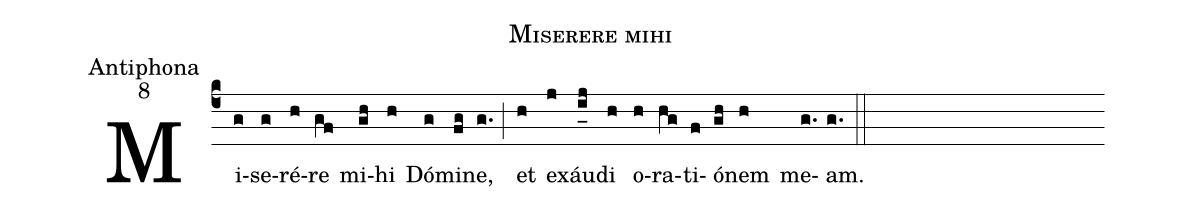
name:Miserere mihi;
office-part:Antiphona;
mode:8;
%%
(c4) Mi(g)se(g)ré(h)re(gf) mi(gh)hi(h) Dó(g)mi(fg)ne,(g.) (;) et(h) ex(j)áu(i_[uh:l]j)di(h) o(h)ra(hg)ti(f)ó(gh)nem(h) me(g.)am.(g.) (::)
